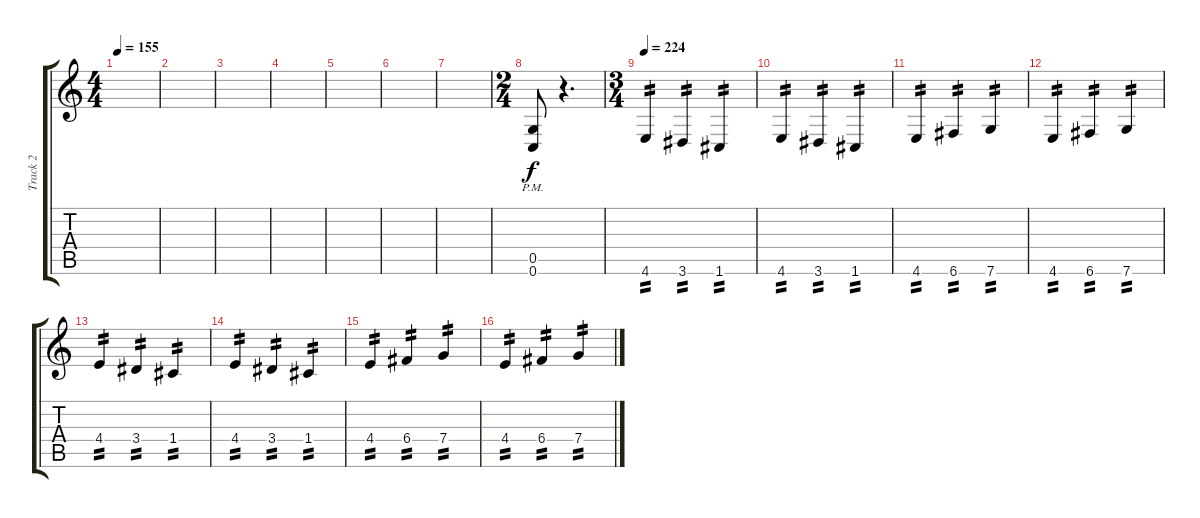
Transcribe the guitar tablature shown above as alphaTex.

\track ("Track 2" "Track 2") {instrument distortionguitar}
\staff {score tabs}
\tuning (D4 A3 F3 C3 G2 C2) {hide}
\ts (4 4)
\tempo 155
\clef g2
\ks c
|
|
|
|
|
|
|
\ts (2 4)
(0.5{pm} 0.6{pm}).8 r.4{d} |
\ts (3 4)
\tempo 224
4.6.4{tp 2} 3.6.4{tp 2} 1.6.4{tp 2} |
4.6.4{tp 2} 3.6.4{tp 2} 1.6.4{tp 2} |
4.6.4{tp 2} 6.6.4{tp 2} 7.6.4{tp 2} |
4.6.4{tp 2} 6.6.4{tp 2} 7.6.4{tp 2} |
4.4.4{tp 2} 3.4.4{tp 2} 1.4.4{tp 2} |
4.4.4{tp 2} 3.4.4{tp 2} 1.4.4{tp 2} |
4.4.4{tp 2} 6.4.4{tp 2} 7.4.4{tp 2} |
4.4.4{tp 2} 6.4.4{tp 2} 7.4.4{tp 2}
